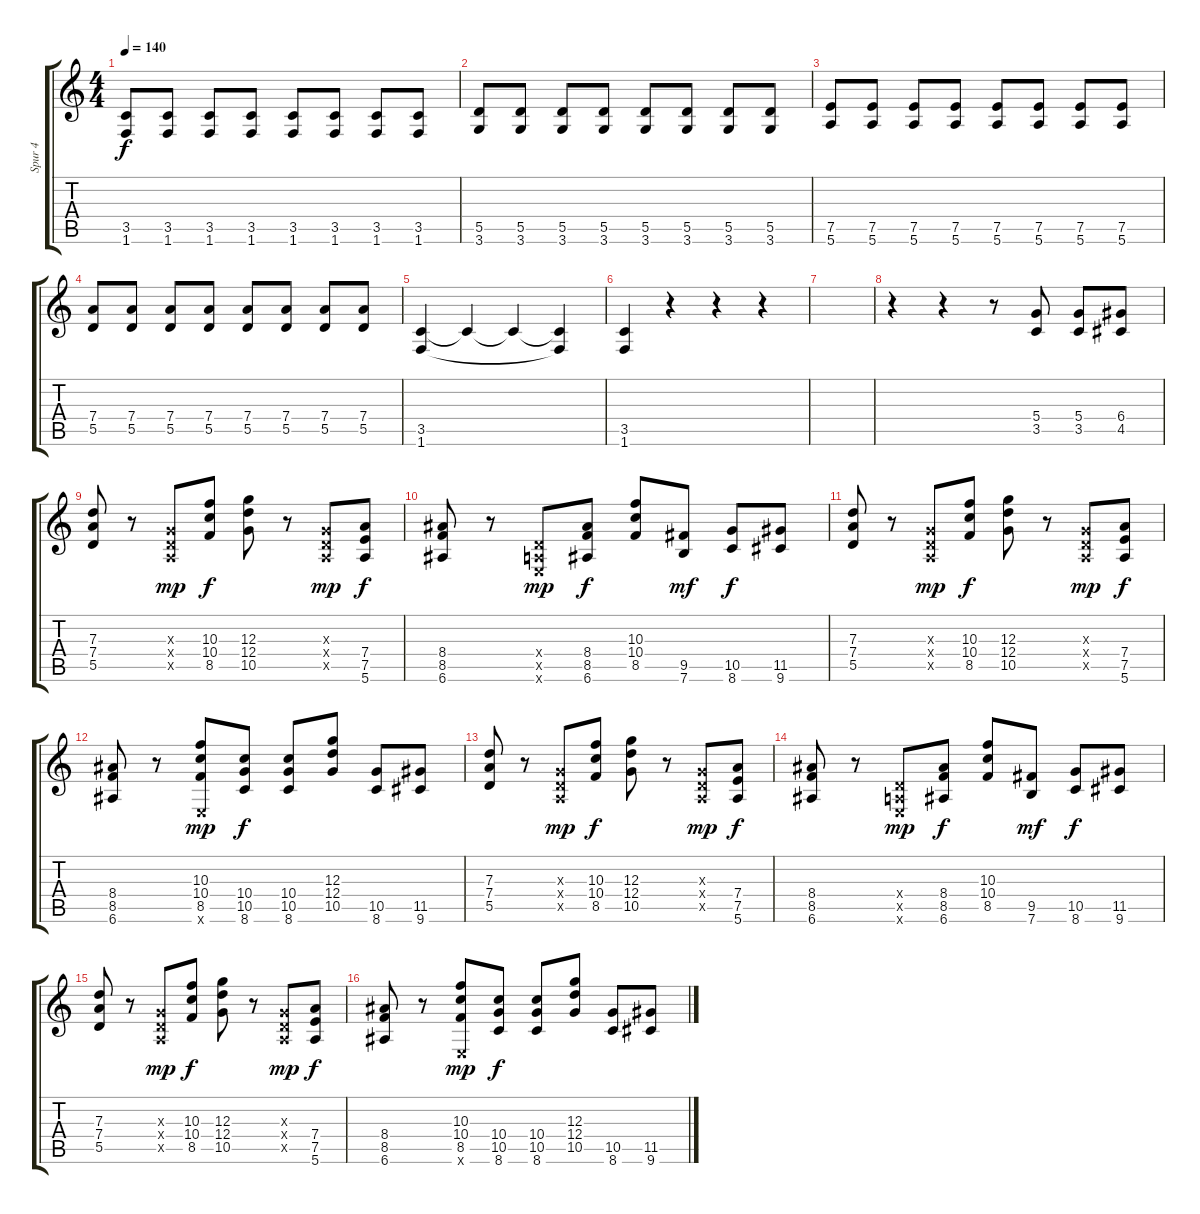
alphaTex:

\track ("Spur 4" "Spur 4") {instrument distortionguitar}
\staff {score tabs}
\tuning (E4 B3 G3 D3 A2 E2) {hide}
\ts (4 4)
\tempo 140
\clef g2
\ks c
(3.5 1.6).8{dy f} (3.5 1.6).8 (3.5 1.6).8 (3.5 1.6).8 (3.5 1.6).8 (3.5 1.6).8 (3.5 1.6).8 (3.5 1.6).8 |
(5.5 3.6).8 (5.5 3.6).8 (5.5 3.6).8 (5.5 3.6).8 (5.5 3.6).8 (5.5 3.6).8 (5.5 3.6).8 (5.5 3.6).8 |
(7.5 5.6).8 (7.5 5.6).8 (7.5 5.6).8 (7.5 5.6).8 (7.5 5.6).8 (7.5 5.6).8 (7.5 5.6).8 (7.5 5.6).8 |
(7.4 5.5).8 (7.4 5.5).8 (7.4 5.5).8 (7.4 5.5).8 (7.4 5.5).8 (7.4 5.5).8 (7.4 5.5).8 (7.4 5.5).8 |
(3.5 1.6).4 3.5{t}.4 3.5{t}.4 (3.5{t} 1.6{t}).4 |
(3.5 1.6).4 r.4 r.4 r.4 |
|
r.4 r.4 r.8 (5.4 3.5).8 (5.4 3.5).8 (6.4 4.5).8 |
(7.3 7.4 5.5).8 r.8 (0.3{x} 0.4{x} 0.5{x}).8{dy mp} (10.3 10.4 8.5).8{dy f} (12.3 12.4 10.5).8 r.8 (0.3{x} 0.4{x} 0.5{x}).8{dy mp} (7.4 7.5 5.6).8{dy f} |
(8.4 8.5 6.6).8 r.8 (0.4{x} 0.5{x} 0.6{x}).8{dy mp} (8.4 8.5 6.6).8{dy f} (10.3 10.4 8.5).8 (9.5 7.6).8{dy mf} (10.5 8.6).8{dy f} (11.5 9.6).8 |
(7.3 7.4 5.5).8 r.8 (0.3{x} 0.4{x} 0.5{x}).8{dy mp} (10.3 10.4 8.5).8{dy f} (12.3 12.4 10.5).8 r.8 (0.3{x} 0.4{x} 0.5{x}).8{dy mp} (7.4 7.5 5.6).8{dy f} |
(8.4 8.5 6.6).8 r.8 (10.3 10.4 8.5 0.6{x}).8{dy mp} (10.4 10.5 8.6).8{dy f} (10.4 10.5 8.6).8 (12.3 12.4 10.5).8 (10.5 8.6).8 (11.5 9.6).8 |
(7.3 7.4 5.5).8 r.8 (0.3{x} 0.4{x} 0.5{x}).8{dy mp} (10.3 10.4 8.5).8{dy f} (12.3 12.4 10.5).8 r.8 (0.3{x} 0.4{x} 0.5{x}).8{dy mp} (7.4 7.5 5.6).8{dy f} |
(8.4 8.5 6.6).8 r.8 (0.4{x} 0.5{x} 0.6{x}).8{dy mp} (8.4 8.5 6.6).8{dy f} (10.3 10.4 8.5).8 (9.5 7.6).8{dy mf} (10.5 8.6).8{dy f} (11.5 9.6).8 |
(7.3 7.4 5.5).8 r.8 (0.3{x} 0.4{x} 0.5{x}).8{dy mp} (10.3 10.4 8.5).8{dy f} (12.3 12.4 10.5).8 r.8 (0.3{x} 0.4{x} 0.5{x}).8{dy mp} (7.4 7.5 5.6).8{dy f} |
(8.4 8.5 6.6).8 r.8 (10.3 10.4 8.5 0.6{x}).8{dy mp} (10.4 10.5 8.6).8{dy f} (10.4 10.5 8.6).8 (12.3 12.4 10.5).8 (10.5 8.6).8 (11.5 9.6).8
